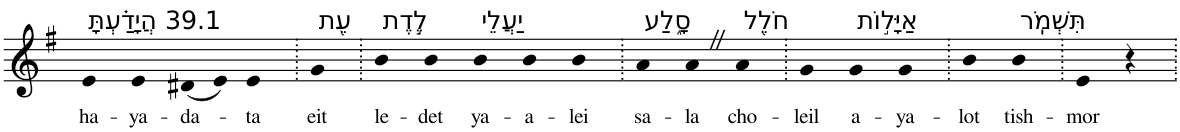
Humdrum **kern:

**kern	**text
*part1	*part1
*staff1	*staff1
*I"Piano	*
*I'Pno	*
*clefG2	*
*k[f#]	*
*G:	*
=1	=1
!LO:TX:a:t=39.1 הֲיָדַ֗עְתָּ	!
!	!LO:LY:b
4e	ha-
!	!LO:LY:b
4e	-ya-
!	!LO:LY:b
(8d#X	-da-
8e)	.
!	!LO:LY:b
4e	-ta
=2.	=2.
!LO:TX:a:t=עֵ֭ת	!
!	!LO:LY:b
4g	eit
=3.	=3.
!LO:TX:a:t=לֶ֣דֶת	!
!	!LO:LY:b
4b	le-
!	!LO:LY:b
4b	-det
!LO:TX:a:t=יַעֲלֵי	!
!	!LO:LY:b
4b	ya-
!	!LO:LY:b
4b	-a-
!	!LO:LY:b
4b	-lei
=4.	=4.
!LO:TX:a:t=סָ֑לַע	!
!	!LO:LY:b
4a	sa-
!	!LO:LY:b
4aZ	-la
!LO:TX:a:t=חֹלֵ֖ל	!
!	!LO:LY:b
4a	cho-
=5.	=5.
!	!LO:LY:b
4g	-leil
!LO:TX:a:t=אַיָּל֣וֹת	!
!	!LO:LY:b
4g	a-
!	!LO:LY:b
4g	-ya-
=6.	=6.
!	!LO:LY:b
4b	-lot
!LO:TX:a:t=תִּשְׁמֹֽר	!
!	!LO:LY:b
4b	tish-
=7.	=7.
!	!LO:LY:b
4e	-mor
4r	.
=.	=.
*-	*-
